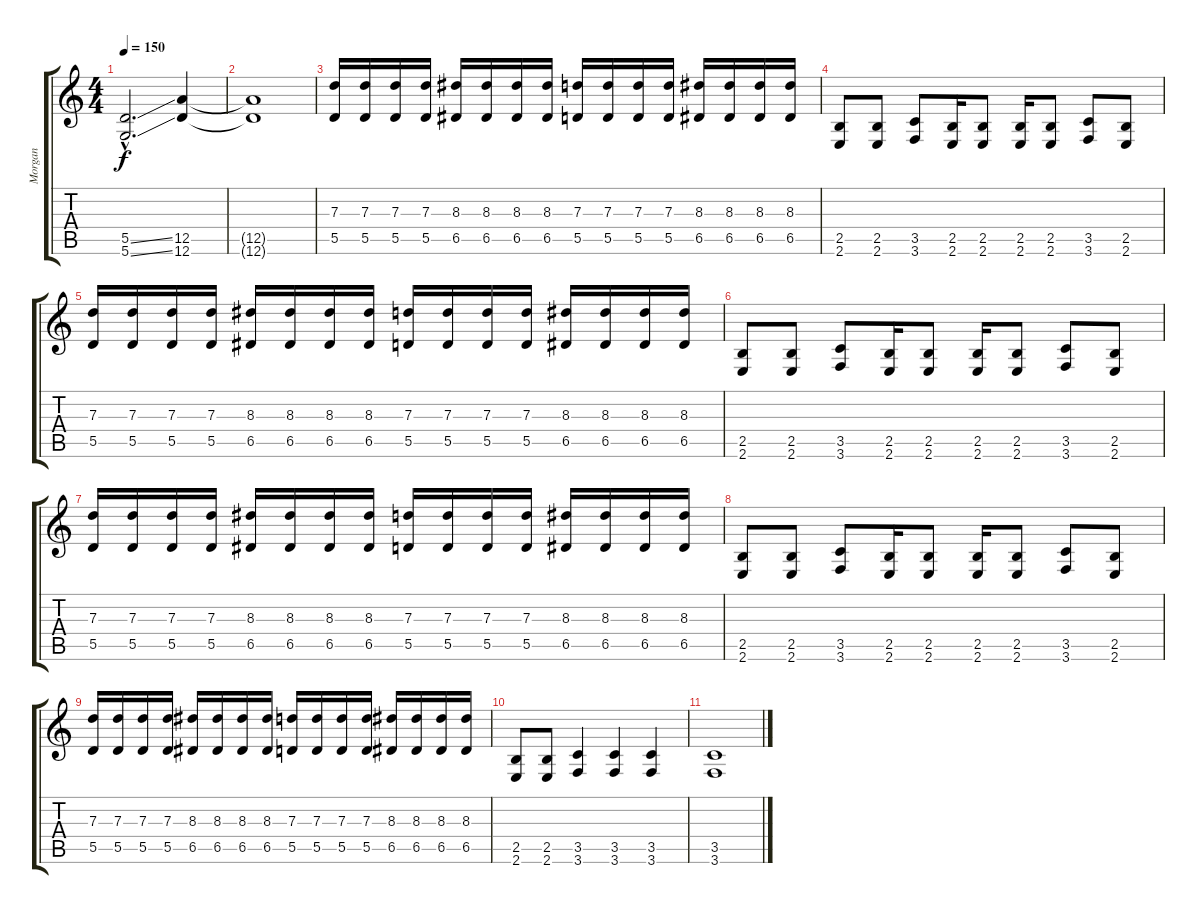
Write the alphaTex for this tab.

\track ("Morgan" "Morgan") {instrument distortionguitar}
\staff {score tabs}
\tuning (E4 B3 G3 D3 A2 D2) {hide}
\ts (4 4)
\tempo 150
\clef g2
\ks c
(5.5{ss hac} 5.6{ss hac}).2{d dy f} (12.5 12.6).4 |
(12.5{t} 12.6{t}).1 |
(7.3 5.5).16 (7.3 5.5).16 (7.3 5.5).16 (7.3 5.5).16 (8.3 6.5).16 (8.3 6.5).16 (8.3 6.5).16 (8.3 6.5).16 (7.3 5.5).16 (7.3 5.5).16 (7.3 5.5).16 (7.3 5.5).16 (8.3 6.5).16 (8.3 6.5).16 (8.3 6.5).16 (8.3 6.5).16 |
(2.5 2.6).8 (2.5 2.6).8 (3.5 3.6).8 (2.5 2.6).16 (2.5 2.6).8 (2.5 2.6).16 (2.5 2.6).8 (3.5 3.6).8 (2.5 2.6).8 |
(7.3 5.5).16 (7.3 5.5).16 (7.3 5.5).16 (7.3 5.5).16 (8.3 6.5).16 (8.3 6.5).16 (8.3 6.5).16 (8.3 6.5).16 (7.3 5.5).16 (7.3 5.5).16 (7.3 5.5).16 (7.3 5.5).16 (8.3 6.5).16 (8.3 6.5).16 (8.3 6.5).16 (8.3 6.5).16 |
(2.5 2.6).8 (2.5 2.6).8 (3.5 3.6).8 (2.5 2.6).16 (2.5 2.6).8 (2.5 2.6).16 (2.5 2.6).8 (3.5 3.6).8 (2.5 2.6).8 |
(7.3 5.5).16 (7.3 5.5).16 (7.3 5.5).16 (7.3 5.5).16 (8.3 6.5).16 (8.3 6.5).16 (8.3 6.5).16 (8.3 6.5).16 (7.3 5.5).16 (7.3 5.5).16 (7.3 5.5).16 (7.3 5.5).16 (8.3 6.5).16 (8.3 6.5).16 (8.3 6.5).16 (8.3 6.5).16 |
(2.5 2.6).8 (2.5 2.6).8 (3.5 3.6).8 (2.5 2.6).16 (2.5 2.6).8 (2.5 2.6).16 (2.5 2.6).8 (3.5 3.6).8 (2.5 2.6).8 |
(7.3 5.5).16 (7.3 5.5).16 (7.3 5.5).16 (7.3 5.5).16 (8.3 6.5).16 (8.3 6.5).16 (8.3 6.5).16 (8.3 6.5).16 (7.3 5.5).16 (7.3 5.5).16 (7.3 5.5).16 (7.3 5.5).16 (8.3 6.5).16 (8.3 6.5).16 (8.3 6.5).16 (8.3 6.5).16 |
(2.5 2.6).8 (2.5 2.6).8 (3.5 3.6).4 (3.5 3.6).4 (3.5 3.6).4 |
(3.5 3.6).1
